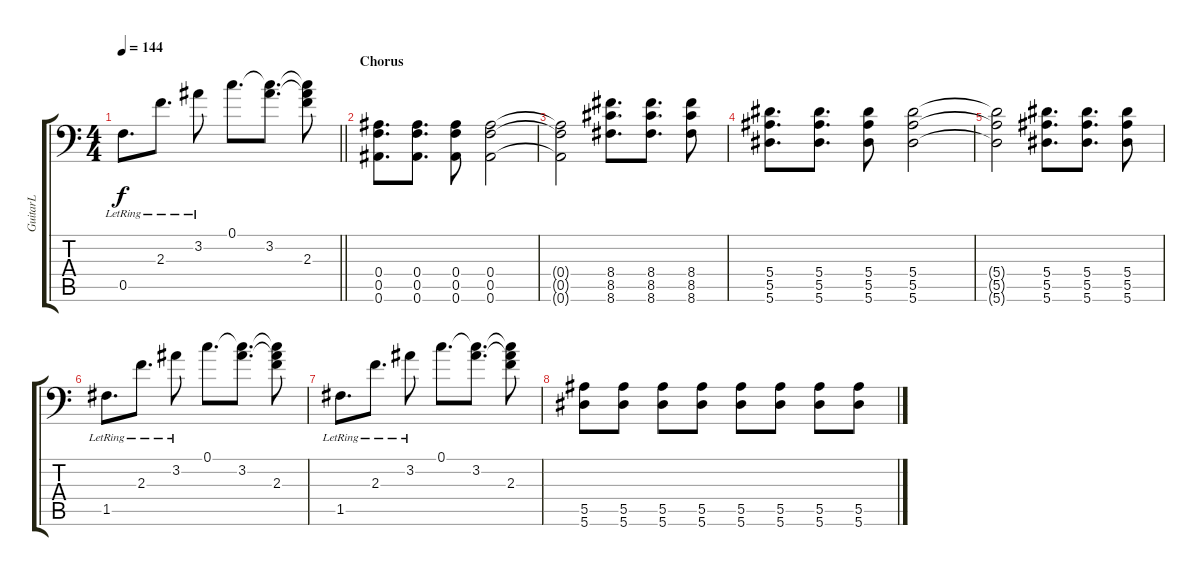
\track ("GuitarL" "GuitarL") {instrument distortionguitar}
\staff {score tabs}
\tuning (C4 G3 Eb3 Bb2 F2 Bb1) {hide}
\ts (4 4)
\tempo 144
\clef f4
\barLineRight lightlight
\ks c
0.5{lr}.8{d dy f} 2.3{lr}.8{d} 3.2{lr}.8 0.1.8{d} (0.1{t} 3.2).8{d} (0.1{t} 3.2{t} 2.3).8 |
\section ("" "Chorus")
(0.4 0.5 0.6).8{d} (0.4 0.5 0.6).8{d} (0.4 0.5 0.6).8 (0.4 0.5 0.6).2 |
(0.4{t} 0.5{t} 0.6{t}).2 (8.4 8.5 8.6).8{d} (8.4 8.5 8.6).8{d} (8.4 8.5 8.6).8 |
(5.4 5.5 5.6).8{d} (5.4 5.5 5.6).8{d} (5.4 5.5 5.6).8 (5.4 5.5 5.6).2 |
(5.4{t} 5.5{t} 5.6{t}).2 (5.4 5.5 5.6).8{d} (5.4 5.5 5.6).8{d} (5.4 5.5 5.6).8 |
1.5{lr}.8{d} 2.3{lr}.8{d} 3.2{lr}.8 0.1.8{d} (0.1{t} 3.2).8{d} (0.1{t} 3.2{t} 2.3).8 |
1.5{lr}.8{d} 2.3{lr}.8{d} 3.2{lr}.8 0.1.8{d} (0.1{t} 3.2).8{d} (0.1{t} 3.2{t} 2.3).8 |
(5.5 5.6).8 (5.5 5.6).8 (5.5 5.6).8 (5.5 5.6).8 (5.5 5.6).8 (5.5 5.6).8 (5.5 5.6).8 (5.5 5.6).8
